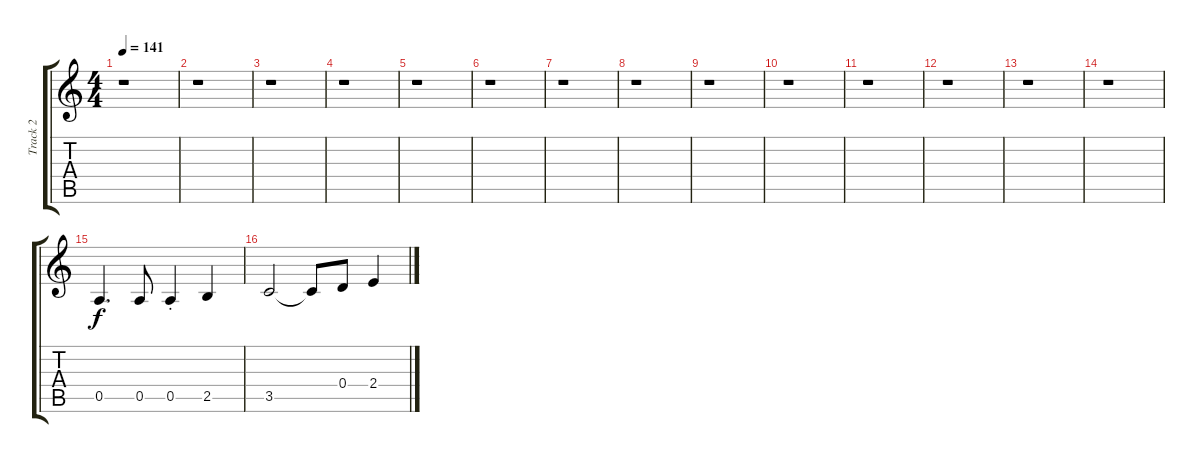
\track ("Track 2" "Track 2") {instrument acousticguitarnylon}
\staff {score tabs}
\tuning (E4 B3 G3 D3 A2 D2) {hide}
\ts (4 4)
\tempo 141
\clef g2
\ks c
r.1{dy f} |
r.1 |
r.1 |
r.1 |
r.1 |
r.1 |
r.1 |
r.1 |
r.1 |
r.1 |
r.1 |
r.1 |
r.1 |
r.1 |
0.5.4{d} 0.5.8 0.5{st}.4 2.5.4 |
3.5.2 3.5{t}.8 0.4.8 2.4.4
